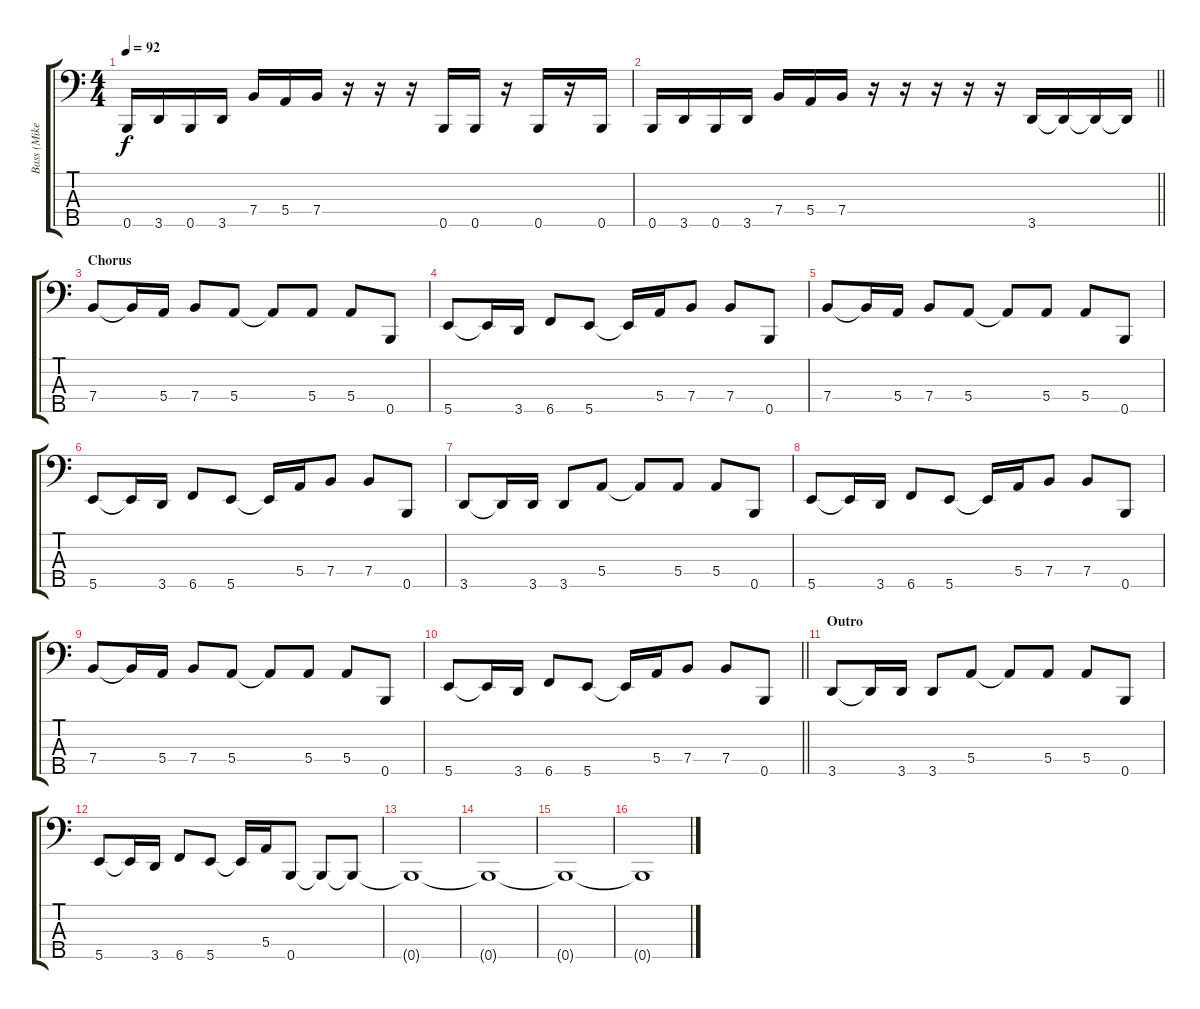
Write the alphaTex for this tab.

\track ("Bass (Mike Kroeger)" "Bass (Mike") {instrument electricbassfinger}
\staff {score tabs}
\tuning (G2 D2 A1 E1 B0) {hide}
\ts (4 4)
\tempo 92
\clef f4
\ks c
0.5.16{dy f} 3.5.16 0.5.16 3.5.16 7.4.16 5.4.16 7.4.16 r.16 r.16 r.16 0.5.16 0.5.16 r.16 0.5.16 r.16 0.5.16 |
\barLineRight lightlight
0.5.16 3.5.16 0.5.16 3.5.16 7.4.16 5.4.16 7.4.16 r.16 r.16 r.16 r.16 r.16 3.5.16 3.5{t}.16 3.5{t}.16 3.5{t}.16 |
\section ("" "Chorus")
7.4.8 7.4{t}.16 5.4.16 7.4.8 5.4.8 5.4{t}.8 5.4.8 5.4.8 0.5.8 |
5.5.8 5.5{t}.16 3.5.16 6.5.8 5.5.8 5.5{t}.16 5.4.16 7.4.8 7.4.8 0.5.8 |
7.4.8 7.4{t}.16 5.4.16 7.4.8 5.4.8 5.4{t}.8 5.4.8 5.4.8 0.5.8 |
5.5.8 5.5{t}.16 3.5.16 6.5.8 5.5.8 5.5{t}.16 5.4.16 7.4.8 7.4.8 0.5.8 |
3.5.8 3.5{t}.16 3.5.16 3.5.8 5.4.8 5.4{t}.8 5.4.8 5.4.8 0.5.8 |
5.5.8 5.5{t}.16 3.5.16 6.5.8 5.5.8 5.5{t}.16 5.4.16 7.4.8 7.4.8 0.5.8 |
7.4.8 7.4{t}.16 5.4.16 7.4.8 5.4.8 5.4{t}.8 5.4.8 5.4.8 0.5.8 |
\barLineRight lightlight
5.5.8 5.5{t}.16 3.5.16 6.5.8 5.5.8 5.5{t}.16 5.4.16 7.4.8 7.4.8 0.5.8 |
\section ("" "Outro")
3.5.8 3.5{t}.16 3.5.16 3.5.8 5.4.8 5.4{t}.8 5.4.8 5.4.8 0.5.8 |
5.5.8 5.5{t}.16 3.5.16 6.5.8 5.5.8 5.5{t}.16 5.4.16 0.5.8 0.5{t}.8 0.5{t}.8 |
0.5{t}.1 |
0.5{t}.1 |
0.5{t}.1 |
0.5{t}.1
